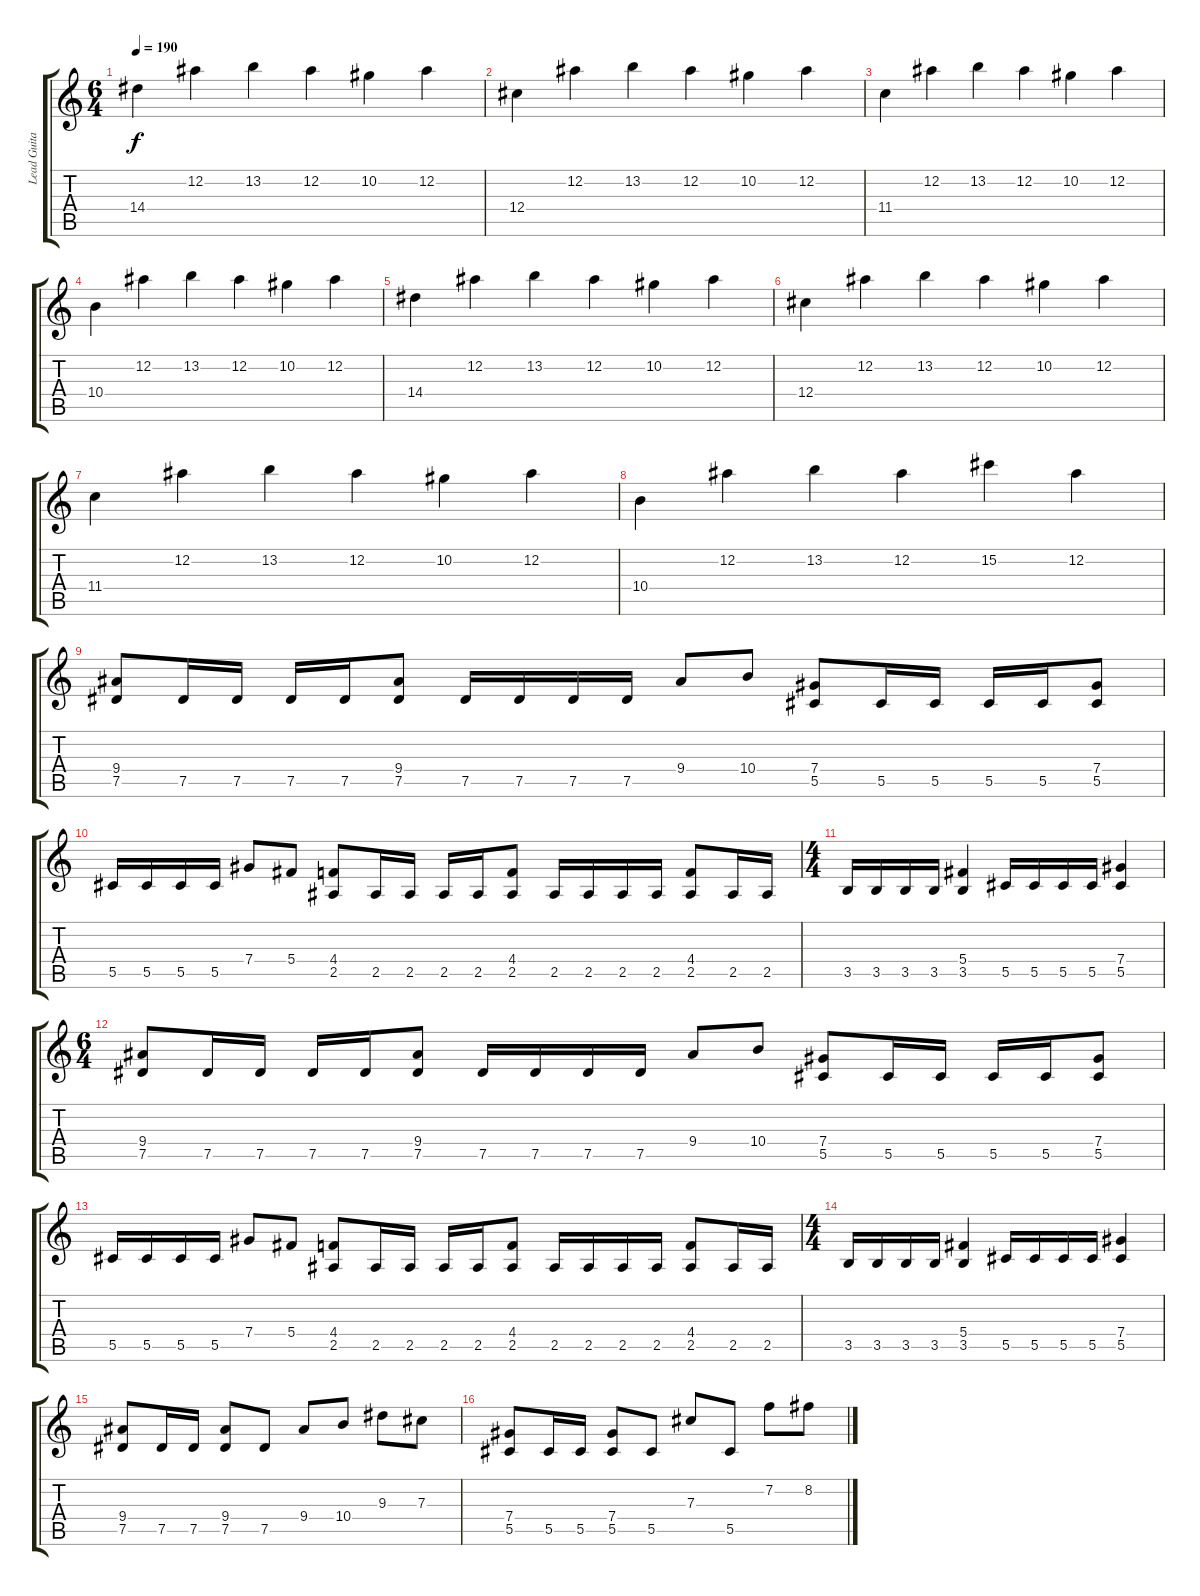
\track ("Lead Guitar" "Lead Guita") {instrument distortionguitar}
\staff {score tabs}
\tuning (Eb4 Bb3 Gb3 Db3 Ab2 Eb2) {hide}
\ts (6 4)
\tempo 190
\clef g2
\ks c
14.4.4{dy f} 12.2.4 13.2.4 12.2.4 10.2.4 12.2.4 |
12.4.4 12.2.4 13.2.4 12.2.4 10.2.4 12.2.4 |
11.4.4 12.2.4 13.2.4 12.2.4 10.2.4 12.2.4 |
10.4.4 12.2.4 13.2.4 12.2.4 10.2.4 12.2.4 |
14.4.4 12.2.4 13.2.4 12.2.4 10.2.4 12.2.4 |
12.4.4 12.2.4 13.2.4 12.2.4 10.2.4 12.2.4 |
11.4.4 12.2.4 13.2.4 12.2.4 10.2.4 12.2.4 |
10.4.4 12.2.4 13.2.4 12.2.4 15.2.4 12.2.4 |
(9.4 7.5).8 7.5.16 7.5.16 7.5.16 7.5.16 (9.4 7.5).8 7.5.16 7.5.16 7.5.16 7.5.16 9.4.8 10.4.8 (7.4 5.5).8 5.5.16 5.5.16 5.5.16 5.5.16 (7.4 5.5).8 |
5.5.16 5.5.16 5.5.16 5.5.16 7.4.8 5.4.8 (4.4 2.5).8 2.5.16 2.5.16 2.5.16 2.5.16 (4.4 2.5).8 2.5.16 2.5.16 2.5.16 2.5.16 (4.4 2.5).8 2.5.16 2.5.16 |
\ts (4 4)
3.5.16 3.5.16 3.5.16 3.5.16 (5.4 3.5).4 5.5.16 5.5.16 5.5.16 5.5.16 (7.4 5.5).4 |
\ts (6 4)
(9.4 7.5).8 7.5.16 7.5.16 7.5.16 7.5.16 (9.4 7.5).8 7.5.16 7.5.16 7.5.16 7.5.16 9.4.8 10.4.8 (7.4 5.5).8 5.5.16 5.5.16 5.5.16 5.5.16 (7.4 5.5).8 |
5.5.16 5.5.16 5.5.16 5.5.16 7.4.8 5.4.8 (4.4 2.5).8 2.5.16 2.5.16 2.5.16 2.5.16 (4.4 2.5).8 2.5.16 2.5.16 2.5.16 2.5.16 (4.4 2.5).8 2.5.16 2.5.16 |
\ts (4 4)
3.5.16 3.5.16 3.5.16 3.5.16 (5.4 3.5).4 5.5.16 5.5.16 5.5.16 5.5.16 (7.4 5.5).4 |
(9.4 7.5).8 7.5.16 7.5.16 (9.4 7.5).8 7.5.8 9.4.8 10.4.8 9.3.8 7.3.8 |
(7.4 5.5).8 5.5.16 5.5.16 (7.4 5.5).8 5.5.8 7.3.8 5.5.8 7.2.8 8.2.8
